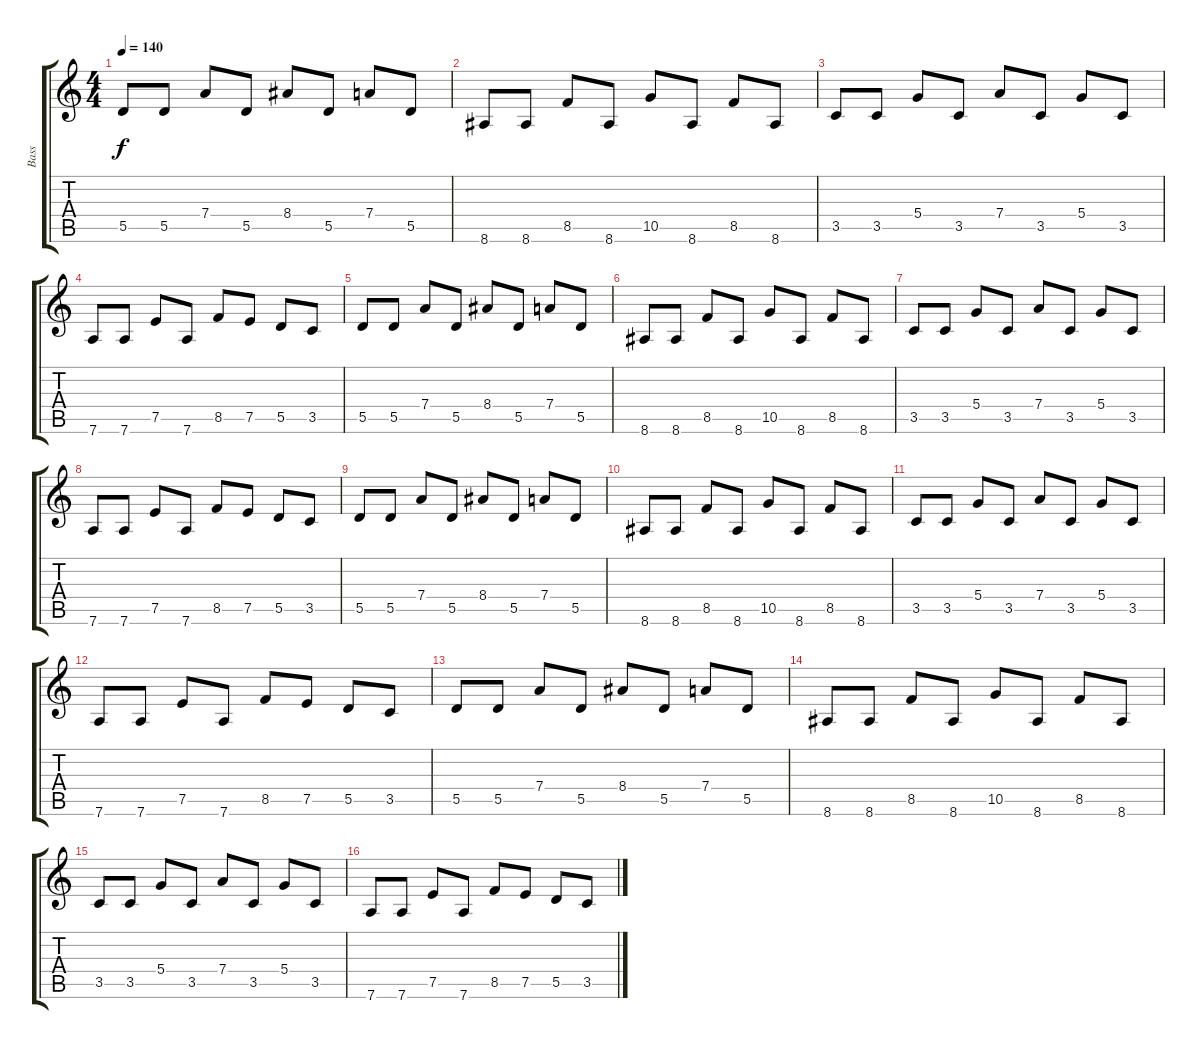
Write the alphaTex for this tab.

\track ("Bass" "Bass") {instrument electricbassfinger}
\staff {score tabs}
\tuning (E4 B3 G3 D3 A2 D2) {hide}
\ts (4 4)
\tempo 140
\clef g2
\ks c
5.5.8{dy f} 5.5.8 7.4.8 5.5.8 8.4.8 5.5.8 7.4.8 5.5.8 |
8.6.8 8.6.8 8.5.8 8.6.8 10.5.8 8.6.8 8.5.8 8.6.8 |
3.5.8 3.5.8 5.4.8 3.5.8 7.4.8 3.5.8 5.4.8 3.5.8 |
7.6.8 7.6.8 7.5.8 7.6.8 8.5.8 7.5.8 5.5.8 3.5.8 |
5.5.8 5.5.8 7.4.8 5.5.8 8.4.8 5.5.8 7.4.8 5.5.8 |
8.6.8 8.6.8 8.5.8 8.6.8 10.5.8 8.6.8 8.5.8 8.6.8 |
3.5.8 3.5.8 5.4.8 3.5.8 7.4.8 3.5.8 5.4.8 3.5.8 |
7.6.8 7.6.8 7.5.8 7.6.8 8.5.8 7.5.8 5.5.8 3.5.8 |
5.5.8 5.5.8 7.4.8 5.5.8 8.4.8 5.5.8 7.4.8 5.5.8 |
8.6.8 8.6.8 8.5.8 8.6.8 10.5.8 8.6.8 8.5.8 8.6.8 |
3.5.8 3.5.8 5.4.8 3.5.8 7.4.8 3.5.8 5.4.8 3.5.8 |
7.6.8 7.6.8 7.5.8 7.6.8 8.5.8 7.5.8 5.5.8 3.5.8 |
5.5.8 5.5.8 7.4.8 5.5.8 8.4.8 5.5.8 7.4.8 5.5.8 |
8.6.8 8.6.8 8.5.8 8.6.8 10.5.8 8.6.8 8.5.8 8.6.8 |
3.5.8 3.5.8 5.4.8 3.5.8 7.4.8 3.5.8 5.4.8 3.5.8 |
7.6.8 7.6.8 7.5.8 7.6.8 8.5.8 7.5.8 5.5.8 3.5.8
